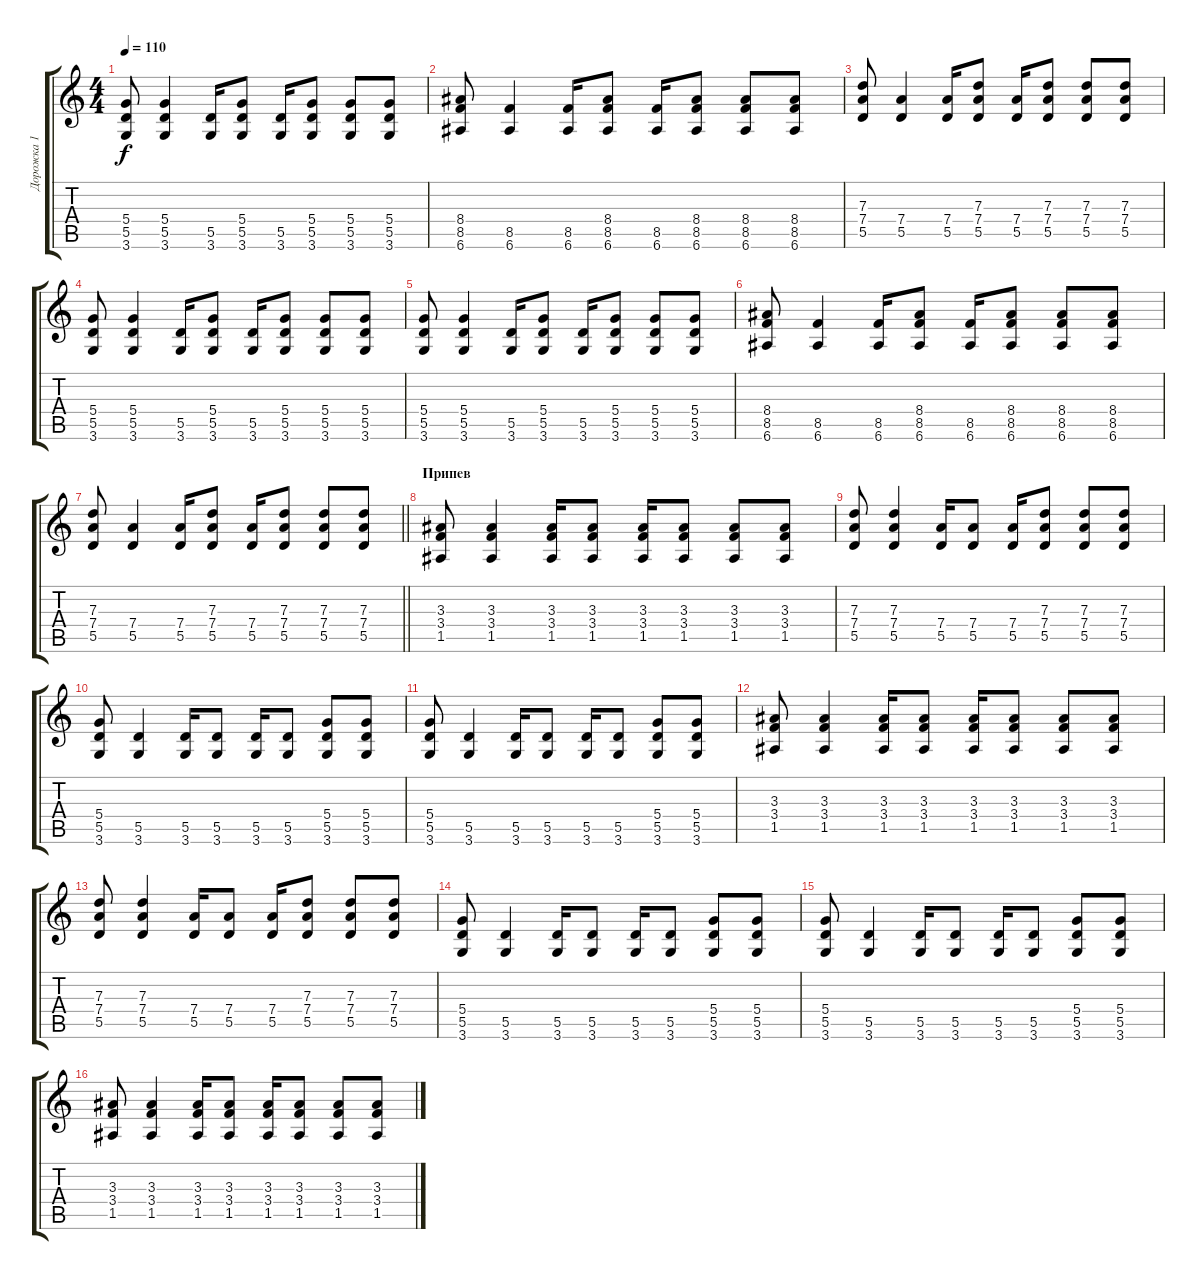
\track ("Дорожка 1" "Дорожка 1") {instrument acousticguitarsteel}
\staff {score tabs}
\tuning (E4 B3 G3 D3 A2 E2) {hide}
\ts (4 4)
\tempo 110
\clef g2
\ks c
(5.4 5.5 3.6).8{dy f} (5.4 5.5 3.6).4 (5.5 3.6).16 (5.4 5.5 3.6).8 (5.5 3.6).16 (5.4 5.5 3.6).8 (5.4 5.5 3.6).8 (5.4 5.5 3.6).8 |
(8.4 8.5 6.6).8 (8.5 6.6).4 (8.5 6.6).16 (8.4 8.5 6.6).8 (8.5 6.6).16 (8.4 8.5 6.6).8 (8.4 8.5 6.6).8 (8.4 8.5 6.6).8 |
(7.3 7.4 5.5).8 (7.4 5.5).4 (7.4 5.5).16 (7.3 7.4 5.5).8 (7.4 5.5).16 (7.3 7.4 5.5).8 (7.3 7.4 5.5).8 (7.3 7.4 5.5).8 |
(5.4 5.5 3.6).8 (5.4 5.5 3.6).4 (5.5 3.6).16 (5.4 5.5 3.6).8 (5.5 3.6).16 (5.4 5.5 3.6).8 (5.4 5.5 3.6).8 (5.4 5.5 3.6).8 |
(5.4 5.5 3.6).8 (5.4 5.5 3.6).4 (5.5 3.6).16 (5.4 5.5 3.6).8 (5.5 3.6).16 (5.4 5.5 3.6).8 (5.4 5.5 3.6).8 (5.4 5.5 3.6).8 |
(8.4 8.5 6.6).8 (8.5 6.6).4 (8.5 6.6).16 (8.4 8.5 6.6).8 (8.5 6.6).16 (8.4 8.5 6.6).8 (8.4 8.5 6.6).8 (8.4 8.5 6.6).8 |
\barLineRight lightlight
(7.3 7.4 5.5).8 (7.4 5.5).4 (7.4 5.5).16 (7.3 7.4 5.5).8 (7.4 5.5).16 (7.3 7.4 5.5).8 (7.3 7.4 5.5).8 (7.3 7.4 5.5).8 |
\section ("" "Припев")
(3.3 3.4 1.5).8{volume 13 instrument distortionguitar} (3.3 3.4 1.5).4 (3.3 3.4 1.5).16 (3.3 3.4 1.5).8 (3.3 3.4 1.5).16 (3.3 3.4 1.5).8 (3.3 3.4 1.5).8 (3.3 3.4 1.5).8 |
(7.3 7.4 5.5).8{volume 13 instrument distortionguitar} (7.3 7.4 5.5).4 (7.4 5.5).16 (7.4 5.5).8 (7.4 5.5).16 (7.3 7.4 5.5).8 (7.3 7.4 5.5).8 (7.3 7.4 5.5).8 |
(5.4 5.5 3.6).8{volume 13 instrument distortionguitar} (5.5 3.6).4 (5.5 3.6).16 (5.5 3.6).8 (5.5 3.6).16 (5.5 3.6).8 (5.4 5.5 3.6).8 (5.4 5.5 3.6).8 |
(5.4 5.5 3.6).8{volume 13 instrument distortionguitar} (5.5 3.6).4 (5.5 3.6).16 (5.5 3.6).8 (5.5 3.6).16 (5.5 3.6).8 (5.4 5.5 3.6).8 (5.4 5.5 3.6).8 |
(3.3 3.4 1.5).8{volume 13 instrument distortionguitar} (3.3 3.4 1.5).4 (3.3 3.4 1.5).16 (3.3 3.4 1.5).8 (3.3 3.4 1.5).16 (3.3 3.4 1.5).8 (3.3 3.4 1.5).8 (3.3 3.4 1.5).8 |
(7.3 7.4 5.5).8{volume 13 instrument distortionguitar} (7.3 7.4 5.5).4 (7.4 5.5).16 (7.4 5.5).8 (7.4 5.5).16 (7.3 7.4 5.5).8 (7.3 7.4 5.5).8 (7.3 7.4 5.5).8 |
(5.4 5.5 3.6).8{volume 13 instrument distortionguitar} (5.5 3.6).4 (5.5 3.6).16 (5.5 3.6).8 (5.5 3.6).16 (5.5 3.6).8 (5.4 5.5 3.6).8 (5.4 5.5 3.6).8 |
(5.4 5.5 3.6).8{volume 13 instrument distortionguitar} (5.5 3.6).4 (5.5 3.6).16 (5.5 3.6).8 (5.5 3.6).16 (5.5 3.6).8 (5.4 5.5 3.6).8 (5.4 5.5 3.6).8 |
(3.3 3.4 1.5).8{volume 13 instrument distortionguitar} (3.3 3.4 1.5).4 (3.3 3.4 1.5).16 (3.3 3.4 1.5).8 (3.3 3.4 1.5).16 (3.3 3.4 1.5).8 (3.3 3.4 1.5).8 (3.3 3.4 1.5).8
